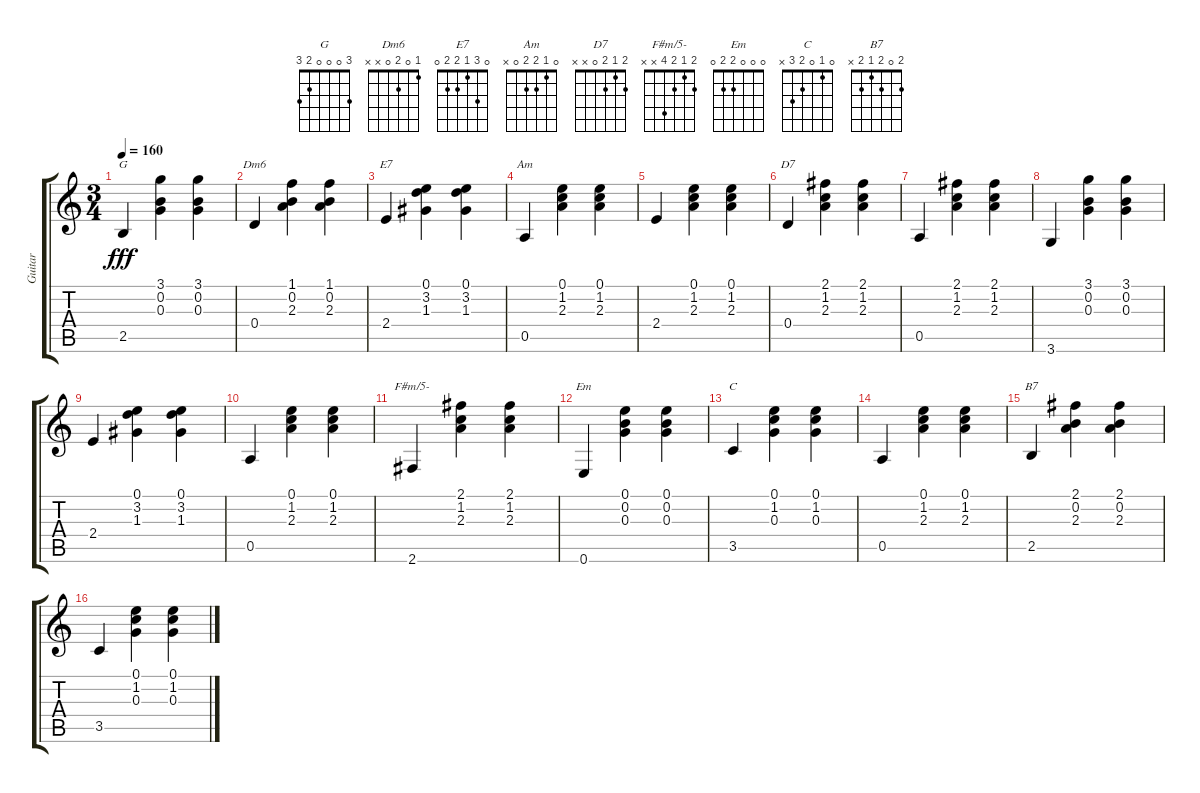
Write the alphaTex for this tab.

\track ("Guitar" "Guitar") {instrument acousticguitarsteel}
\staff {score tabs}
\tuning (E4 B3 G3 D3 A2 E2) {hide}
\chord ("G" 3 0 0 0 2 3)
\chord ("Dm6" 1 0 2 0 x x)
\chord ("E7" 0 3 1 2 2 0)
\chord ("Am" 0 1 2 2 0 x)
\chord ("D7" 2 1 2 0 x x)
\chord ("F#m/5-" 2 1 2 4 x x)
\chord ("Em" 0 0 0 2 2 0)
\chord ("C" 0 1 0 2 3 x)
\chord ("B7" 2 0 2 1 2 x)
\ts (3 4)
\tempo 160
\clef g2
\ks c
2.5.4{ch "G" dy fff} (3.1 0.2 0.3).4 (3.1 0.2 0.3).4 |
0.4.4{ch "Dm6"} (1.1 0.2 2.3).4 (1.1 0.2 2.3).4 |
2.4.4{ch "E7"} (0.1 3.2 1.3).4 (0.1 3.2 1.3).4 |
0.5.4{ch "Am"} (0.1 1.2 2.3).4 (0.1 1.2 2.3).4 |
2.4.4 (0.1 1.2 2.3).4 (0.1 1.2 2.3).4 |
0.4.4{ch "D7"} (2.1 1.2 2.3).4 (2.1 1.2 2.3).4 |
0.5.4 (2.1 1.2 2.3).4 (2.1 1.2 2.3).4 |
3.6.4 (3.1 0.2 0.3).4 (3.1 0.2 0.3).4 |
2.4.4 (0.1 3.2 1.3).4 (0.1 3.2 1.3).4 |
0.5.4 (0.1 1.2 2.3).4 (0.1 1.2 2.3).4 |
2.6.4{ch "F#m/5-"} (2.1 1.2 2.3).4 (2.1 1.2 2.3).4 |
0.6.4{ch "Em"} (0.1 0.2 0.3).4 (0.1 0.2 0.3).4 |
3.5.4{ch "C"} (0.1 1.2 0.3).4 (0.1 1.2 0.3).4 |
0.5.4 (0.1 1.2 2.3).4 (0.1 1.2 2.3).4 |
2.5.4{ch "B7"} (2.1 0.2 2.3).4 (2.1 0.2 2.3).4 |
3.5.4 (0.1 1.2 0.3).4 (0.1 1.2 0.3).4
